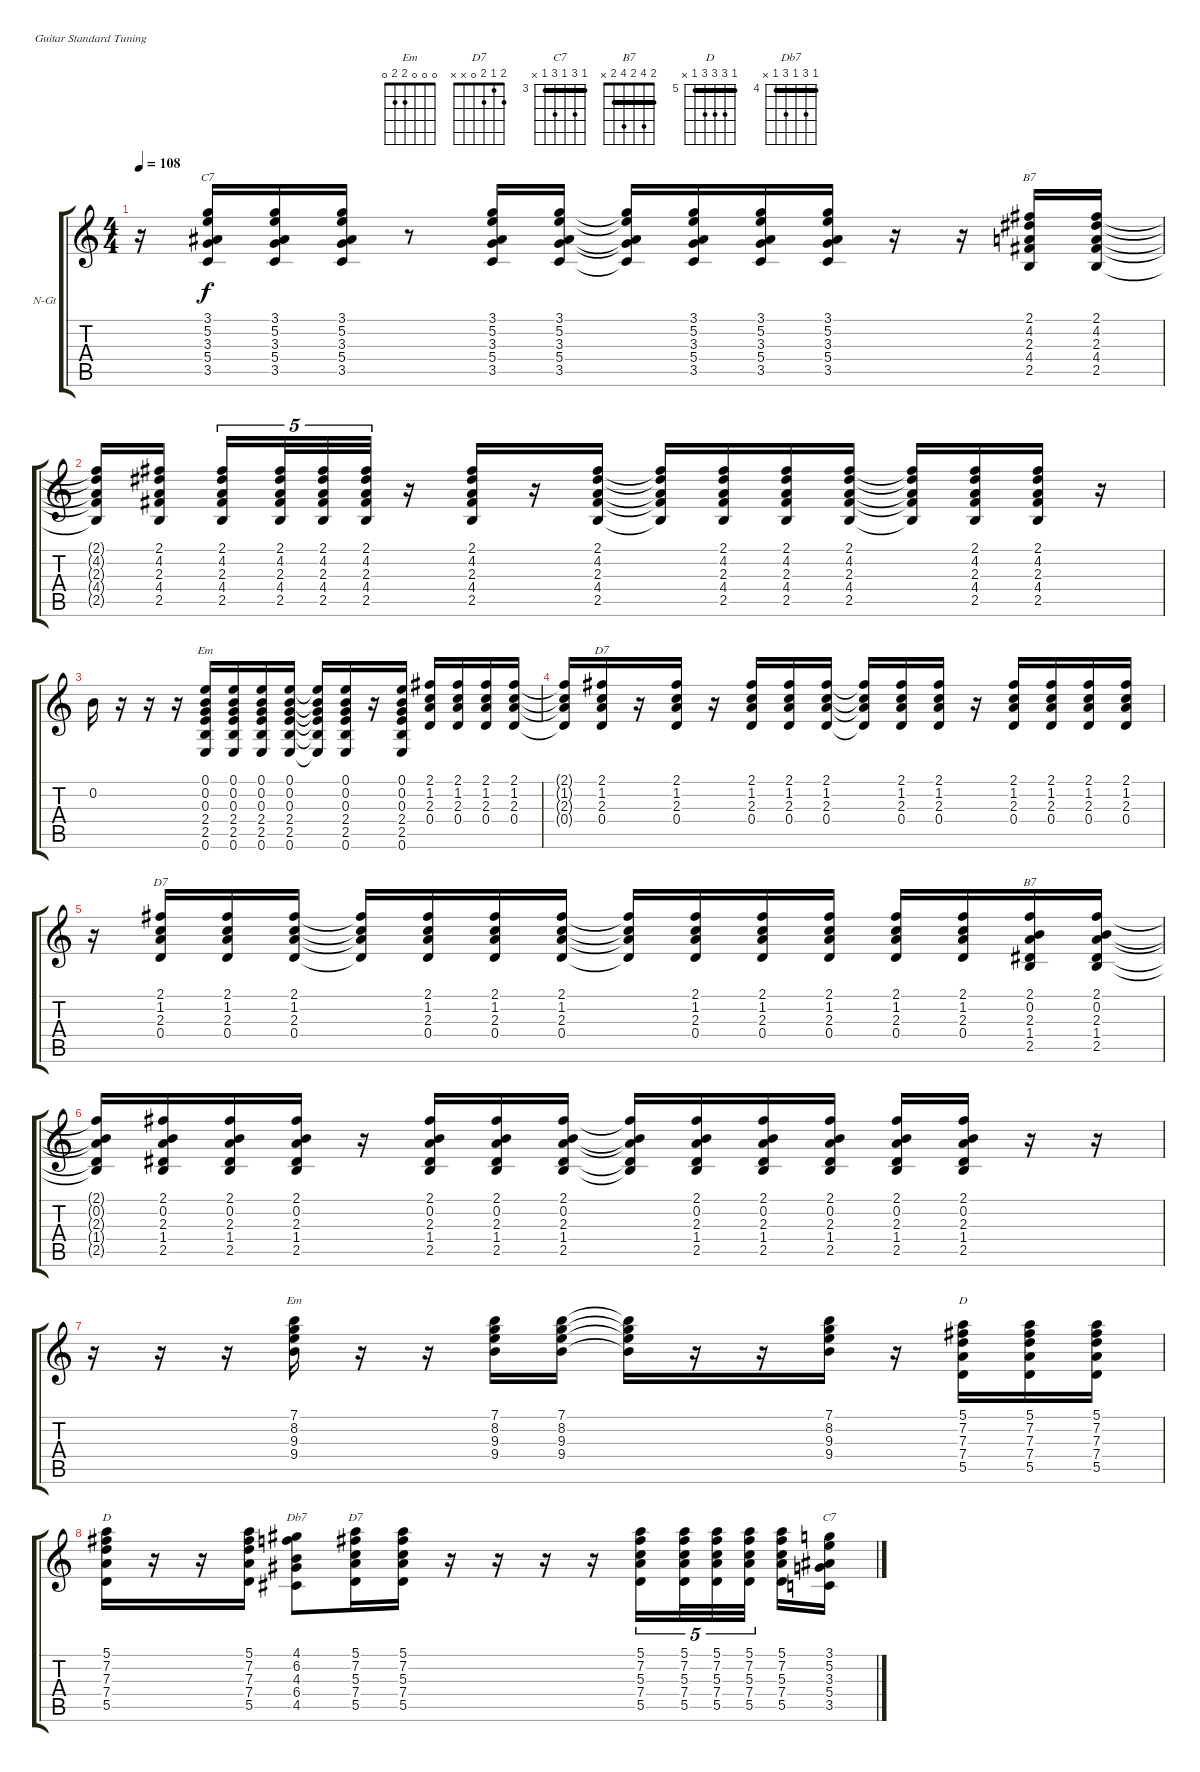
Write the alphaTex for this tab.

\bracketExtendMode groupsimilarinstruments
\firstSystemTrackNameOrientation horizontal
\otherSystemsTrackNameOrientation horizontal
\track ("Paco" "N-Gt") {instrument acousticguitarnylon}
\staff {score tabs}
\tuning (E4 B3 G3 D3 A2 E2)
\chord ("Em" 7 8 9 9 7 x) {firstfret 7 showfingering false barre 7}
\chord ("D7" 5 7 5 7 5 x) {firstfret 5 showfingering false barre (5 5)}
\chord ("Em" 0 0 0 2 2 0) {showfingering false}
\chord ("C7" 3 5 3 5 3 x) {showfingering false barre (3 3)}
\chord ("B7" 2 0 2 1 2 x) {showfingering false}
\chord ("D" 5 7 7 7 5 x) {firstfret 5 showfingering false barre 5}
\chord ("B7" 2 4 2 4 2 x) {showfingering false barre (2 2)}
\chord ("Db7" 4 6 4 6 4 x) {firstfret 4 showfingering false barre (4 4)}
\chord ("D7" 2 1 2 0 x x) {showfingering false}
\chord ("C7" 3 5 3 5 3 x) {firstfret 3 showfingering false barre (3 3)}
\ts (4 4)
\tempo 108
\clef g2
\ks c
r.16{dy f} (3.1 5.2 3.3 5.4 3.5).16{ch "C7"} (3.1 5.2 3.3 5.4 3.5).16 (3.1 5.2 3.3 5.4 3.5).16 r.8 (3.1 5.2 3.3 5.4 3.5).16 (3.1 5.2 3.3 5.4 3.5).16 (3.1{t} 5.2{t} 3.3{t} 5.4{t} 3.5{t}).16 (3.1 5.2 3.3 5.4 3.5).16 (3.1 5.2 3.3 5.4 3.5).16 (3.1 5.2 3.3 5.4 3.5).16 r.16 r.16 (2.1 4.2 2.3 4.4 2.5).16{ch "B7"} (2.1 4.2 2.3 4.4 2.5).16 |
(2.1{t} 4.2{t} 2.3{t} 4.4{t} 2.5{t}).16 (2.1 4.2 2.3 4.4 2.5).16 (2.1 4.2 2.3 4.4 2.5).16{tu (5 4)} (2.1 4.2 2.3 4.4 2.5).32{tu (5 4)} (2.1 4.2 2.3 4.4 2.5).32{tu (5 4)} (2.1 4.2 2.3 4.4 2.5).32{tu (5 4)} r.16 (2.1 4.2 2.3 4.4 2.5).16 r.16 (2.1 4.2 2.3 4.4 2.5).16 (2.1{t} 4.2{t} 2.3{t} 4.4{t} 2.5{t}).16 (2.1 4.2 2.3 4.4 2.5).16 (2.1 4.2 2.3 4.4 2.5).16 (2.1 4.2 2.3 4.4 2.5).16 (2.1{t} 4.2{t} 2.3{t} 4.4{t} 2.5{t}).16 (2.1 4.2 2.3 4.4 2.5).16 (2.1 4.2 2.3 4.4 2.5).16 r.16 |
0.2.16 r.16 r.16 r.16 (0.1 0.2 0.3 2.4 2.5 0.6).16{ch "Em"} (0.1 0.2 0.3 2.4 2.5 0.6).16 (0.1 0.2 0.3 2.4 2.5 0.6).16 (0.1 0.2 0.3 2.4 2.5 0.6).16 (0.1{t} 0.2{t} 0.3{t} 2.4{t} 2.5{t} 0.6{t}).16 (0.1 0.2 0.3 2.4 2.5 0.6).16 r.16 (0.1 0.2 0.3 2.4 2.5 0.6).16 (2.1 1.2 2.3 0.4).16 (2.1 1.2 2.3 0.4).16 (2.1 1.2 2.3 0.4).16 (2.1 1.2 2.3 0.4).16 |
(2.1{t} 1.2{t} 2.3{t} 0.4{t}).16 (2.1 1.2 2.3 0.4).16{ch "D7"} r.16 (2.1 1.2 2.3 0.4).16 r.16 (2.1 1.2 2.3 0.4).16 (2.1 1.2 2.3 0.4).16 (2.1 1.2 2.3 0.4).16 (2.1{t} 1.2{t} 2.3{t} 0.4{t}).16 (2.1 1.2 2.3 0.4).16 (2.1 1.2 2.3 0.4).16 r.16 (2.1 1.2 2.3 0.4).16 (2.1 1.2 2.3 0.4).16 (2.1 1.2 2.3 0.4).16 (2.1 1.2 2.3 0.4).16 |
r.16 (2.1 1.2 2.3 0.4).16{ch "D7"} (2.1 1.2 2.3 0.4).16 (2.1 1.2 2.3 0.4).16 (2.1{t} 1.2{t} 2.3{t} 0.4{t}).16 (2.1 1.2 2.3 0.4).16 (2.1 1.2 2.3 0.4).16 (2.1 1.2 2.3 0.4).16 (2.1{t} 1.2{t} 2.3{t} 0.4{t}).16 (2.1 1.2 2.3 0.4).16 (2.1 1.2 2.3 0.4).16 (2.1 1.2 2.3 0.4).16 (2.1 1.2 2.3 0.4).16 (2.1 1.2 2.3 0.4).16 (2.1 0.2 2.3 1.4 2.5).16{ch "B7"} (2.1 0.2 2.3 1.4 2.5).16 |
(2.1{t} 0.2{t} 2.3{t} 1.4{t} 2.5{t}).16 (2.1 0.2 2.3 1.4 2.5).16 (2.1 0.2 2.3 1.4 2.5).16 (2.1 0.2 2.3 1.4 2.5).16 r.16 (2.1 0.2 2.3 1.4 2.5).16 (2.1 0.2 2.3 1.4 2.5).16 (2.1 0.2 2.3 1.4 2.5).16 (2.1{t} 0.2{t} 2.3{t} 1.4{t} 2.5{t}).16 (2.1 0.2 2.3 1.4 2.5).16 (2.1 0.2 2.3 1.4 2.5).16 (2.1 0.2 2.3 1.4 2.5).16 (2.1 0.2 2.3 1.4 2.5).16 (2.1 0.2 2.3 1.4 2.5).16 r.16 r.16 |
r.16 r.16 r.16 (7.1 8.2 9.3 9.4).16{ch "Em"} r.16 r.16 (7.1 8.2 9.3 9.4).16 (7.1 8.2 9.3 9.4).16 (7.1{t} 8.2{t} 9.3{t} 9.4{t}).16 r.16 r.16 (7.1 8.2 9.3 9.4).16 r.16 (5.1 7.2 7.3 7.4 5.5).16{ch "D"} (5.1 7.2 7.3 7.4 5.5).16 (5.1 7.2 7.3 7.4 5.5).16 |
(5.1 7.2 7.3 7.4 5.5).16{ch "D"} r.16 r.16 (5.1 7.2 7.3 7.4 5.5).16 (4.1 6.2 4.3 6.4 4.5).8{ch "Db7"} (5.1 7.2 5.3 7.4 5.5).16{ch "D7"} (5.1 7.2 5.3 7.4 5.5).16 r.16 r.16 r.16 r.16 (5.1 7.2 5.3 7.4 5.5).16{tu (5 4)} (5.1 7.2 5.3 7.4 5.5).32{tu (5 4)} (5.1 7.2 5.3 7.4 5.5).32{tu (5 4)} (5.1 7.2 5.3 7.4 5.5).32{tu (5 4)} (5.1 7.2 5.3 7.4 5.5).16 (3.1 5.2 3.3 5.4 3.5).16{ch "C7"}
